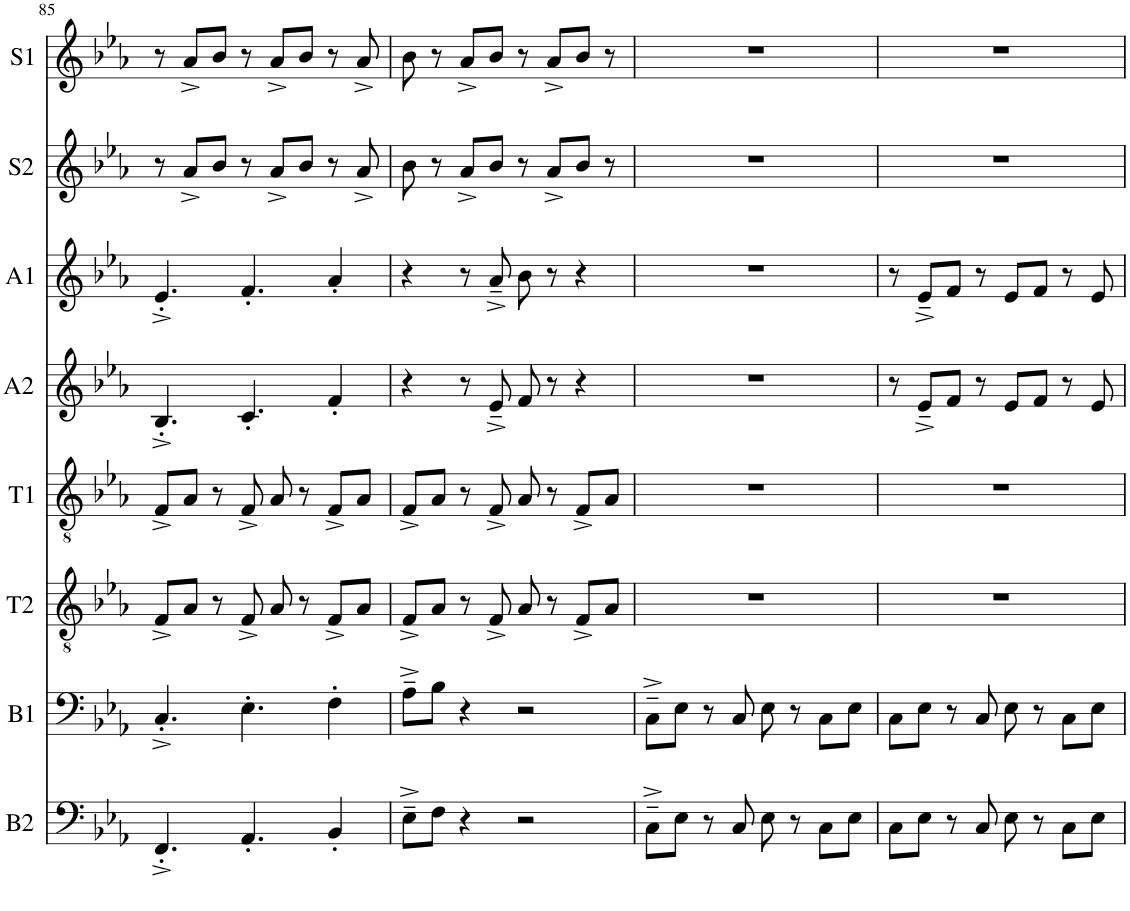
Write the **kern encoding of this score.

**kern	**kern	**kern	**kern	**kern	**kern	**kern	**kern
*part8	*part7	*part6	*part5	*part4	*part3	*part2	*part1
*staff8	*staff7	*staff6	*staff5	*staff4	*staff3	*staff2	*staff1
*I"Bass 2	*I"Bass 1	*I"Tenor 2	*I"Tenor 1	*I"Alto 2	*I"Alto 1	*I"Soprano 2	*I"Soprano 1
*I'B2	*I'B1	*I'T2	*I'T1	*I'A2	*I'A1	*I'S2	*I'S1
!!LO:PB:g=z
*clefF4	*clefF4	*clefGv2	*clefGv2	*clefG2	*clefG2	*clefG2	*clefG2
*k[b-e-a-]	*k[b-e-a-]	*k[b-e-a-]	*k[b-e-a-]	*k[b-e-a-]	*k[b-e-a-]	*k[b-e-a-]	*k[b-e-a-]
*M4/4	*M4/4	*M4/4	*M4/4	*M4/4	*M4/4	*M4/4	*M4/4
=85	=85	=85	=85	=85	=85	=85	=85
4.FF'^/	4.C'^/	8F^/L	8F^/L	4.B-'^/	4.e-'^/	8r	8r
.	.	8A-/J	8A-/J	.	.	8a-^/L	8a-^/L
.	.	8r	8r	.	.	8b-/J	8b-/J
4.AA-'/	4.E-'\	8F^/	8F^/	4.c'/	4.f'/	8r	8r
.	.	8A-/	8A-/	.	.	8a-^/L	8a-^/L
.	.	8r	8r	.	.	8b-/J	8b-/J
4BB-'/	4F'\	8F^/L	8F^/L	4f'/	4a-'/	8r	8r
.	.	8A-/J	8A-/J	.	.	8a-^/	8a-^/
=86	=86	=86	=86	=86	=86	=86	=86
8E-~^\L	8A-~^\L	8F^/L	8F^/L	4r	4r	8b-\	8b-\
8F\J	8B-\J	8A-/J	8A-/J	.	.	8r	8r
4r	4r	8r	8r	8r	8r	8a-^/L	8a-^/L
.	.	8F^/	8F^/	8e-~^/	8a-~^/	8b-/J	8b-/J
2r	2r	8A-/	8A-/	8f/	8b-\	8r	8r
.	.	8r	8r	8r	8r	8a-^/L	8a-^/L
.	.	8F^/L	8F^/L	4r	4r	8b-/J	8b-/J
.	.	8A-/J	8A-/J	.	.	8r	8r
=87	=87	=87	=87	=87	=87	=87	=87
8C~^\L	8C~^\L	1r	1r	1r	1r	1r	1r
8E-\J	8E-\J	.	.	.	.	.	.
8r	8r	.	.	.	.	.	.
8C/	8C/	.	.	.	.	.	.
8E-\	8E-\	.	.	.	.	.	.
8r	8r	.	.	.	.	.	.
8C\L	8C\L	.	.	.	.	.	.
8E-\J	8E-\J	.	.	.	.	.	.
=88	=88	=88	=88	=88	=88	=88	=88
8C\L	8C\L	1r	1r	8r	8r	1r	1r
8E-\J	8E-\J	.	.	8e-~^/L	8e-~^/L	.	.
8r	8r	.	.	8f/J	8f/J	.	.
8C/	8C/	.	.	8r	8r	.	.
8E-\	8E-\	.	.	8e-/L	8e-/L	.	.
8r	8r	.	.	8f/J	8f/J	.	.
8C\L	8C\L	.	.	8r	8r	.	.
8E-\J	8E-\J	.	.	8e-/	8e-/	.	.
=	=	=	=	=	=	=	=
*-	*-	*-	*-	*-	*-	*-	*-
